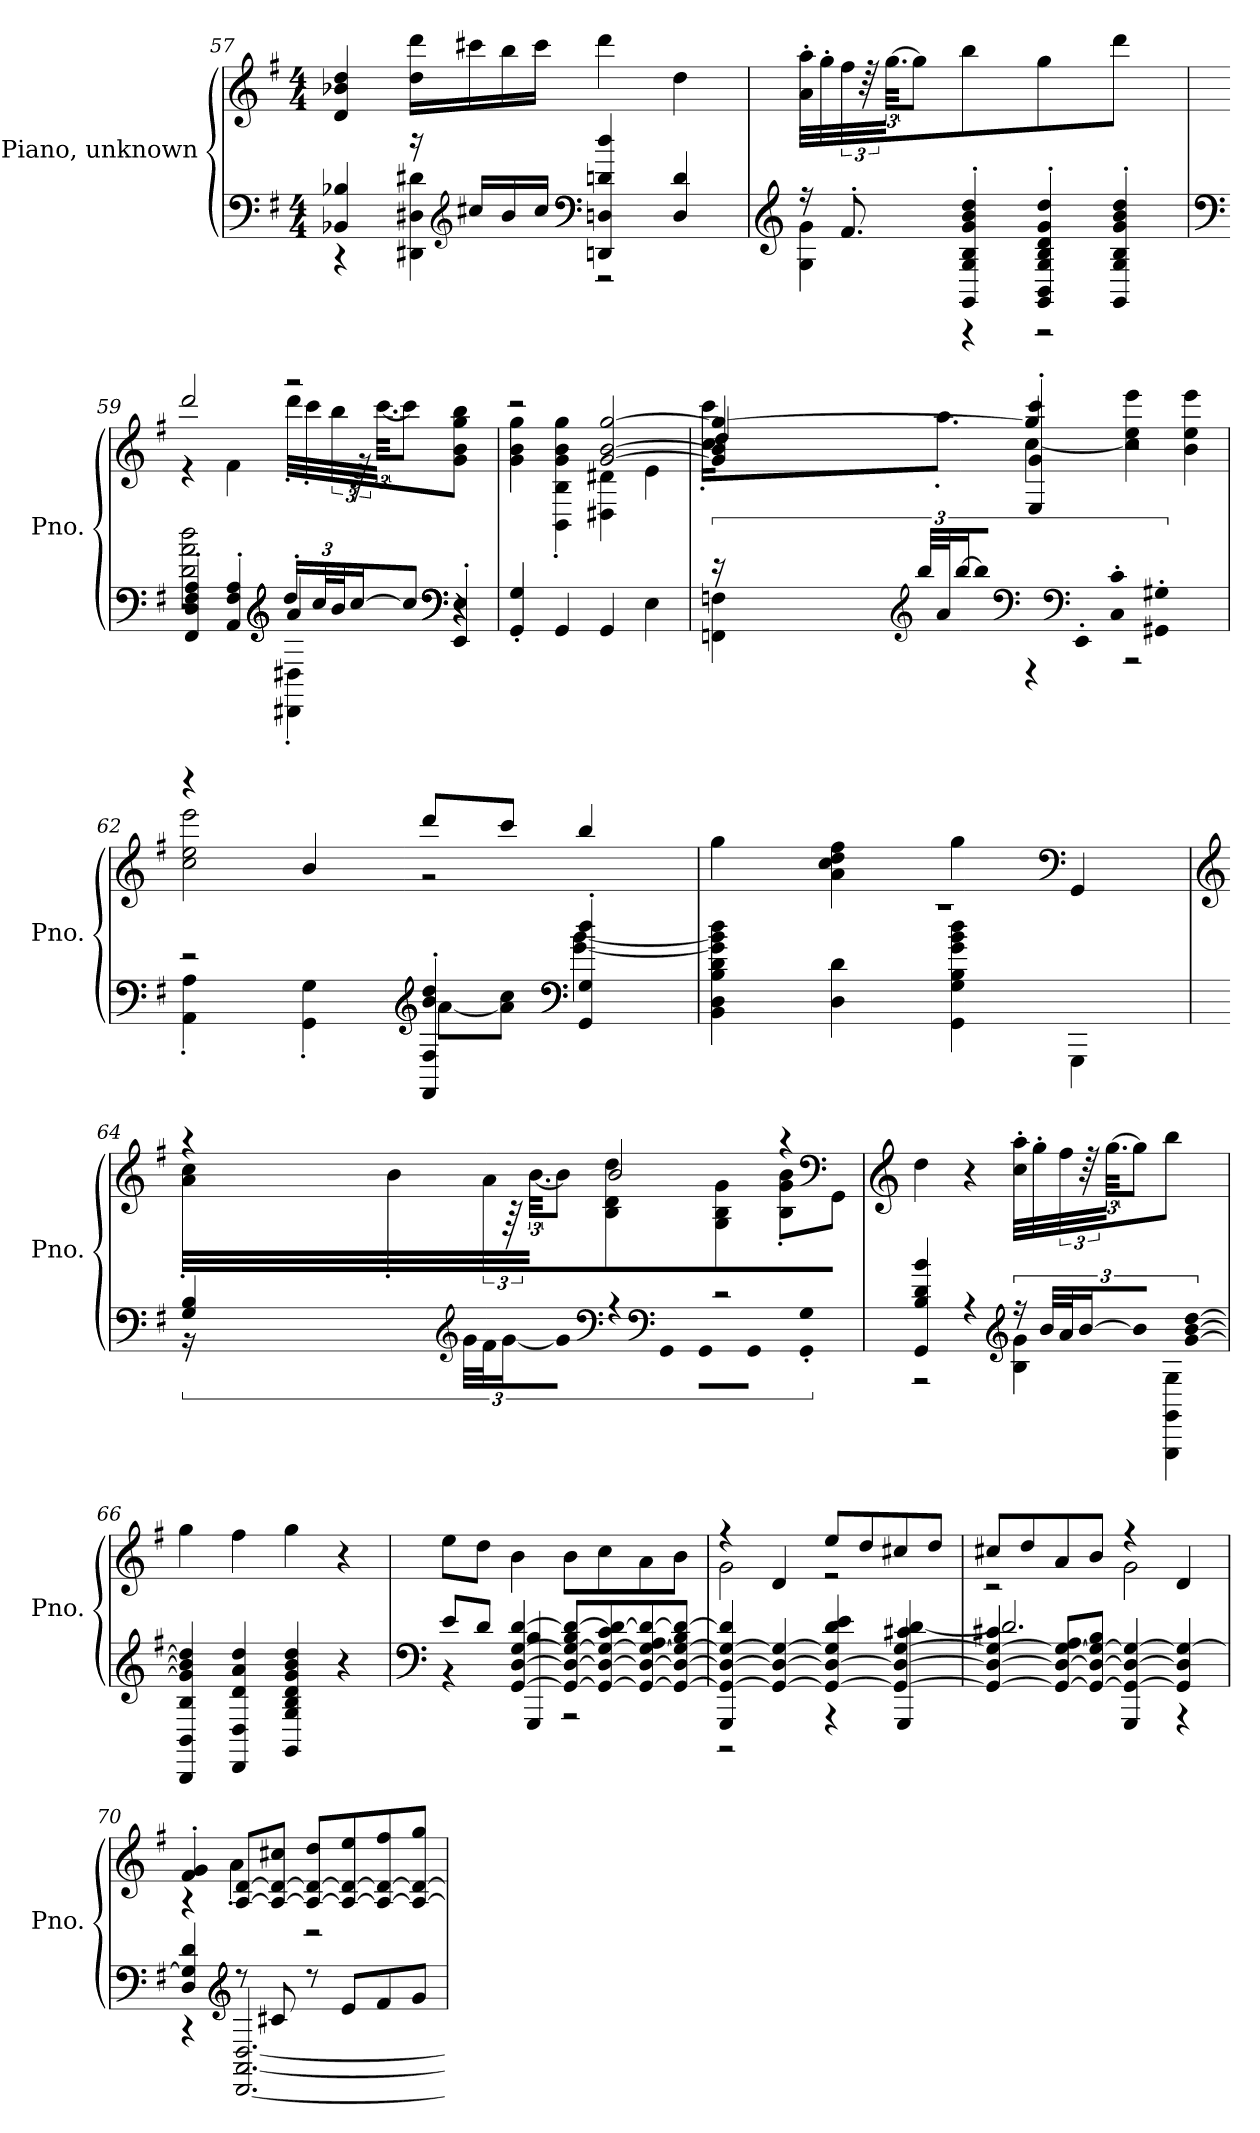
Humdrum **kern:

**kern	**kern
*part1	*part1
*staff2	*staff1
*I"Piano, unknown	*
*I'Pno.	*
!!LO:PB:g=z
*clefF4	*clefG2
*k[f#]	*k[f#]
*M4/4	*M4/4
=57	=57
*^	*
4BB-X/ 4B-X/	4r	4d/ 4b-X/ 4dd/
16r	4DD#X\ 4D#X\ 4d#X\	16dd\ 16ddd\LL
*clefG2	*	*
16cc#X/LL	.	16ccc#X\
16b/	.	16bb\
16cc#/JJ	.	16ccc#\JJ
*clefF4	*	*
4DDn/ 4Dn/ 4dn/ 4dd/	2r	4ddd\
4D/ 4d/	.	4dd\
=58	=58	=58
*clefG2	*	*
16r	4G\ 4g\	32a\' 32aa\'LLL
.	.	32gg'\
8.f#'/	.	48ff#\JJJ
.	.	96r
.	.	[48.gg\KKL
.	.	8gg\J]
4GG/' 4G/' 4B/' 4g/' 4b/' 4dd/'	4r	4bb\
4GG/' 4BB/' 4G/' 4B/' 4d/' 4g/' 4dd/'	2r	4gg\
4GG/' 4G/' 4B/' 4g/' 4b/' 4dd/'	.	4ddd\
*v	*v	*
=59	=59
*clefF4	*
*^	*^
*	*^	*	*
2r	2d\ 2a\ 2dd\	4FF#/' 4D/' 4F#/' 4A/'	2ddd/	4r
.	.	4AA/' 4F#/' 4A/'	.	4f#\
*clefG2	*	*	*	*
*	*	*Xbrackettup	*	*
4a/	4DD#X\' 4D#X\'	24dd'/LL	2r	32ddd'\LLL
.	.	.	.	32ccc'\
.	.	48cc/L	.	.
.	.	48b/J	.	48bb\JJJ
.	.	[24cc/J	.	96r
.	.	.	.	[48.ccc\KKL
.	.	8cc/J]	.	8ccc\J]
*clefF4	*	*	*	*
4r	4r	4EE/' 4E/'	.	4g\ 4b\ 4gg\ 4bb\
*v	*v	*v	*	*
!!LO:LB:g=z	!!
=60	=60	=60
4GG/' 4G/'	2r	4g\ 4b\ 4gg\
4GG/	.	4BB\' 4B\' 4g\' 4b\' 4gg\'
4GG/	[2g/ [2b/ [2gg/	4D#X\ 4d#X\
4E\	.	4e\
*	*v	*v
=61	=61
*brackettup	*
*^	*^
*	*	*	*^
24r	4FFn\ 4Fn\	4g/] 4b/] 4gg/_	16cc\' 16ccc\'KL	4dd/
*clefG2	*	*	*	*
48bb/LLL	.	.	.	.
48a/J	.	.	8.aa'\J	.
[24bb/J	.	.	.	.
8bb/J]	.	.	.	.
*clefF4	*	*	*	*
4EE'/	4r	4gg/]	[4cc\	4E/' 4g/' 4ccc/'
4C/' 4c/'	2r	2r	4cc\] 4ee\ 4eee\	2r
4GG#X/' 4G#X/'	.	.	4b\ 4ee\ 4eee\	.
*	*	*	*v	*v
=62	=62	=62	=62
2r	4AA\' 4A\'	4r	2cc\ 2ee\ 2eee\
.	4GG\' 4G\'	4b/	.
*clefG2	*	*	*
4FF#/' 4F#/' 4b/' 4dd/'	[8a\L	8ddd/L	2r
.	8a\] 8cc\J	8ccc/J	.
*clefF4	*	*	*
4GG/' 4G/' 4dd/'	[4g\ [4b\	4bb/	.
*	*	*v	*v
=63	=63	=63
1r	4BB\ 4D\ 4B\ 4d\ 4g\] 4b\] 4dd\	4gg\
.	4D\ 4d\	4a\ 4cc\ 4dd\ 4ff#\
.	4GG\ 4G\ 4B\ 4g\ 4b\ 4dd\	4gg\
*	*	*clefF4
.	4GGG\	4GG/
!!LO:LB:g=z
=64	=64	=64
*	*	*clefG2
*	*	*^
4G/ 4B/	24r	4r	32a\' 32cc\'LLL
.	.	.	32b'\
*clefG2	*	*	*
.	48g\LLL	.	.
.	48f#\J	.	48a\JJJ
.	[24g\J	.	96r
.	.	.	[48.b\KKL
.	8g\J]	.	8b\J]
*clefF4	*	*	*
4r	4GG\	2b/	4B\ 4d\ 4dd\
2r	8GG\L	.	4G\ 4B\ 4g\
.	8GG\J	.	.
.	4GG\' 4G\'	4r	8B\' 8g\' 8b\'L
*	*	*clefF4	*
.	.	.	8GG\J
*	*	*v	*v
=65	=65	=65
*	*	*clefG2
4GG/ 4B/ 4d/ 4b/	2r	4dd\
4r	.	4r
*clefG2	*	*
24r	4B\ 4g\	32cc\' 32aa\'LLL
.	.	32gg'\
48b/LLL	.	.
48a/J	.	48ff#\JJJ
[24b/J	.	96r
.	.	[48.gg\KKL
8b/J]	.	8gg\J]
[4g/ [4b/ [4dd/	4GGG\ 4GG\ 4G\	4bb\
*v	*v	*
=66	=66
4BBB/ 4BB/ 4B/ 4g/] 4b/] 4dd/]	4gg\
4DD/ 4D/ 4d/ 4a/ 4dd/	4ff#\
4GG/ 4G/ 4B/ 4d/ 4g/ 4b/ 4dd/	4gg\
4r	4r
!!LO:LB:g=z
=67	=67
*clefF4	*
*^	*
8e/L	4r	8ee\L
8d/J	.	8dd\J
[4GG/ [4D/ [4G/ [4d/	4GGG/ 4B/	4b\
8GG/_ 8D/_ 8G/_ 8B/ 8d/_L	2r	8b\L
8GG/_ 8D/_ 8G/_ 8c/ 8d/_	.	8cc\
8GG/_ 8D/_ 8G/_ 8A/ 8d/_	.	8a\
8GG/_ 8D/_ 8G/_ 8B/ 8d/_J	.	8b\J
=68	=68	=68
*	*	*^
4GGG/ 4GG/_ 4D/_ 4G/_ 4d/]	2r	4r	2g\
4GG/_ 4D/_ 4G/_	.	4d/	.
4GG/_ 4D/_ 4G/] 4d/ 4e/	4r	8ee/L	2r
.	.	8dd/	.
4GG/_ 4D/_ [4G/	4GGG/ 4c#X/ [4d/	8cc#X/	.
.	.	8dd/J	.
=69	=69	=69	=69
4GG/_ 4D/_ 4G/_ 4c#X/	2.d/]	8cc#X/L	2r
.	.	8dd/	.
8GG/_ 8D/_ 8G/_ 8A/L	.	8a/	.
8GG/_ 8D/_ 8G/_ 8B/J	.	8b/J	.
4GGG/ 4GG/_ 4D/_ 4G/_	.	4r	2g\
4GG/] 4D/] 4G/_	4r	4d/	.
=70	=70	=70	=70
4D/ 4G/] 4d/	4r	4f#/' 4g/'	4r
*clefG2	*	*	*
8r	[2.DD/ [2.AA/ [2.D/	[8A/ [8d/L	4a'\
8c#X/	.	8A/_ 8d/_ 8cc#X/J	.
8r	.	8A/_ 8d/_ 8dd/L	2r
8e/L	.	8A/_ 8d/_ 8ee/	.
8f#/	.	8A/_ 8d/_ 8ff#/	.
8g/J	.	8A/_ 8d/_ 8gg/J	.
*v	*v	*	*
*	*v	*v
=	=
*-	*-
